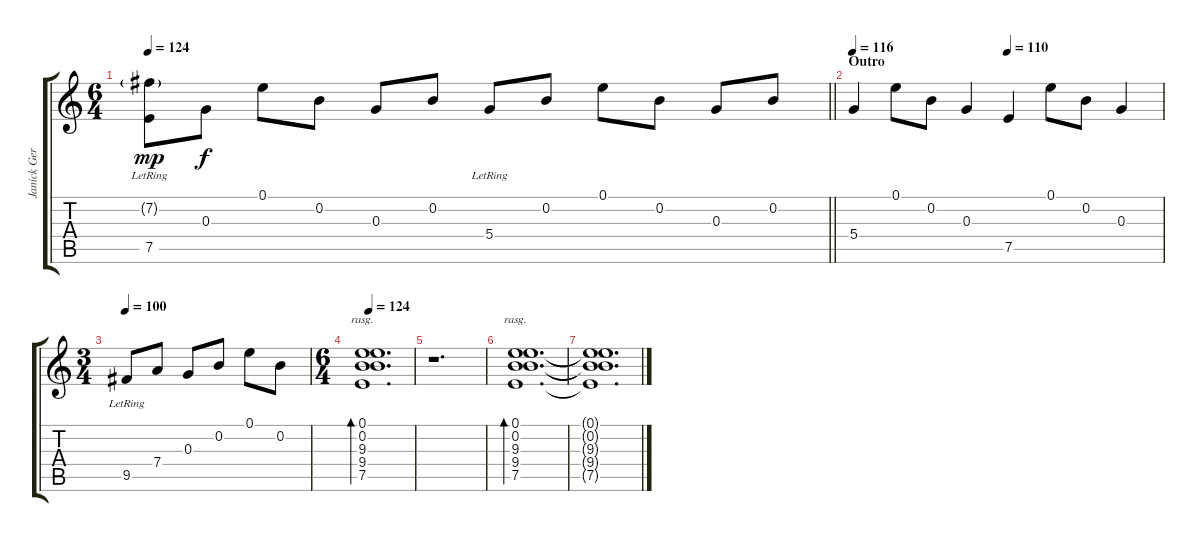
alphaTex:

\track ("Janick Gers" "Janick Ger") {instrument acousticguitarsteel}
\staff {score tabs}
\tuning (E4 B3 G3 D3 A2 E2) {hide}
\ts (6 4)
\tempo 124
\clef g2
\barLineRight lightlight
\ks c
(7.2{g lr} 7.5{lr}).8{dy mp} 0.3.8{dy f} 0.1.8 0.2.8 0.3.8 0.2.8 5.4{lr}.8 0.2.8 0.1.8 0.2.8 0.3.8 0.2.8 |
\section ("" "Outro")
\tempo 116
\tempo (110 0.5)
5.4.4 0.1.8 0.2.8 0.3.4 7.5.4 0.1.8 0.2.8 0.3.4 |
\ts (3 4)
\tempo 100
9.5{lr}.8 7.4.8 0.3.8 0.2.8 0.1.8 0.2.8 |
\ts (6 4)
\tempo 124
(0.1 0.2 9.3 9.4 7.5).1{d bd 120 rasg ii} |
r.1{d} |
(0.1 0.2 9.3 9.4 7.5).1{d bd 120 rasg ii} |
(0.1{t} 0.2{t} 9.3{t} 9.4{t} 7.5{t}).1{d}
